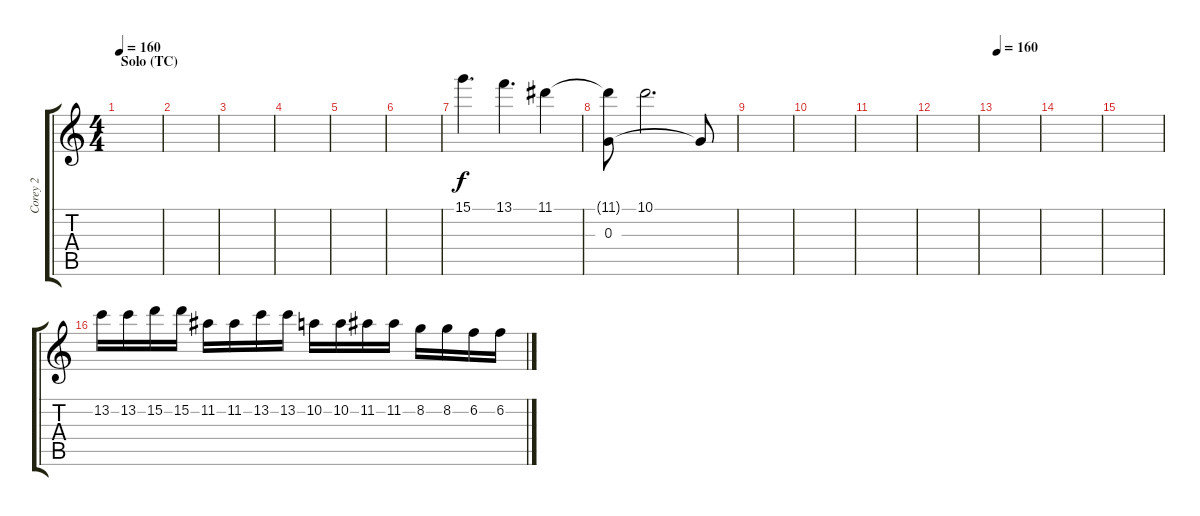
\track ("Corey 2" "Corey 2") {instrument distortionguitar}
\staff {score tabs}
\tuning (E4 B3 G3 D3 A2 E2) {hide}
\ts (4 4)
\section ("" "Solo (TC)")
\tempo 160
\clef g2
\ks c
|
|
|
|
|
|
15.1.4{d} 13.1.4{d} 11.1.4 |
(11.1{t} 0.3).8 10.1.2{d} 0.3{t}.8 |
|
|
|
|
\tempo 160
|
|
|
13.2.16 13.2.16 15.2.16 15.2.16 11.2.16 11.2.16 13.2.16 13.2.16 10.2.16 10.2.16 11.2.16 11.2.16 8.2.16 8.2.16 6.2.16 6.2.16
